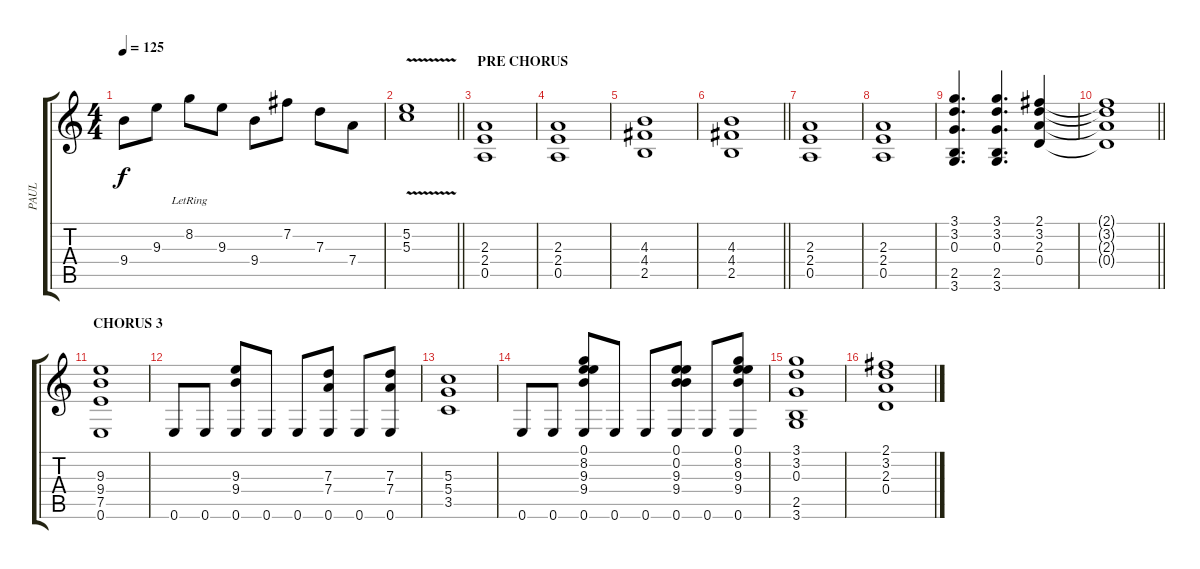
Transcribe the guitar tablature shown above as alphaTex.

\track ("PAUL" "PAUL") {instrument overdrivenguitar}
\staff {score tabs}
\tuning (E4 B3 G3 D3 A2 E2) {hide}
\ts (4 4)
\tempo 125
\clef g2
\ks c
9.4.8{dy f} 9.3.8 8.2{lr}.8 9.3.8 9.4.8 7.2.8 7.3.8 7.4.8 |
\barLineRight lightlight
(5.2 5.3{v}).1 |
\section ("" "PRE CHORUS")
(2.3 2.4 0.5).1 |
(2.3 2.4 0.5).1 |
(4.3 4.4 2.5).1 |
\barLineRight lightlight
(4.3 4.4 2.5).1 |
(2.3 2.4 0.5).1 |
(2.3 2.4 0.5).1 |
(3.1 3.2 0.3 2.5 3.6).4{d} (3.1 3.2 0.3 2.5 3.6).4{d} (2.1 3.2 2.3 0.4).4 |
\barLineRight lightlight
(2.1{t} 3.2{t} 2.3{t} 0.4{t}).1 |
\section ("" "CHORUS 3")
(9.3 9.4 7.5 0.6).1 |
0.6.8 0.6.8 (9.3 9.4 0.6).8 0.6.8 0.6.8 (7.3 7.4 0.6).8 0.6.8 (7.3 7.4 0.6).8 |
(5.3 5.4 3.5).1 |
0.6.8 0.6.8 (0.1 8.2 9.3 9.4 0.6).8 0.6.8 0.6.8 (0.1 0.2 9.3 9.4 0.6).8 0.6.8 (0.1 8.2 9.3 9.4 0.6).8 |
(3.1 3.2 0.3 2.5 3.6).1 |
(2.1 3.2 2.3 0.4).1
